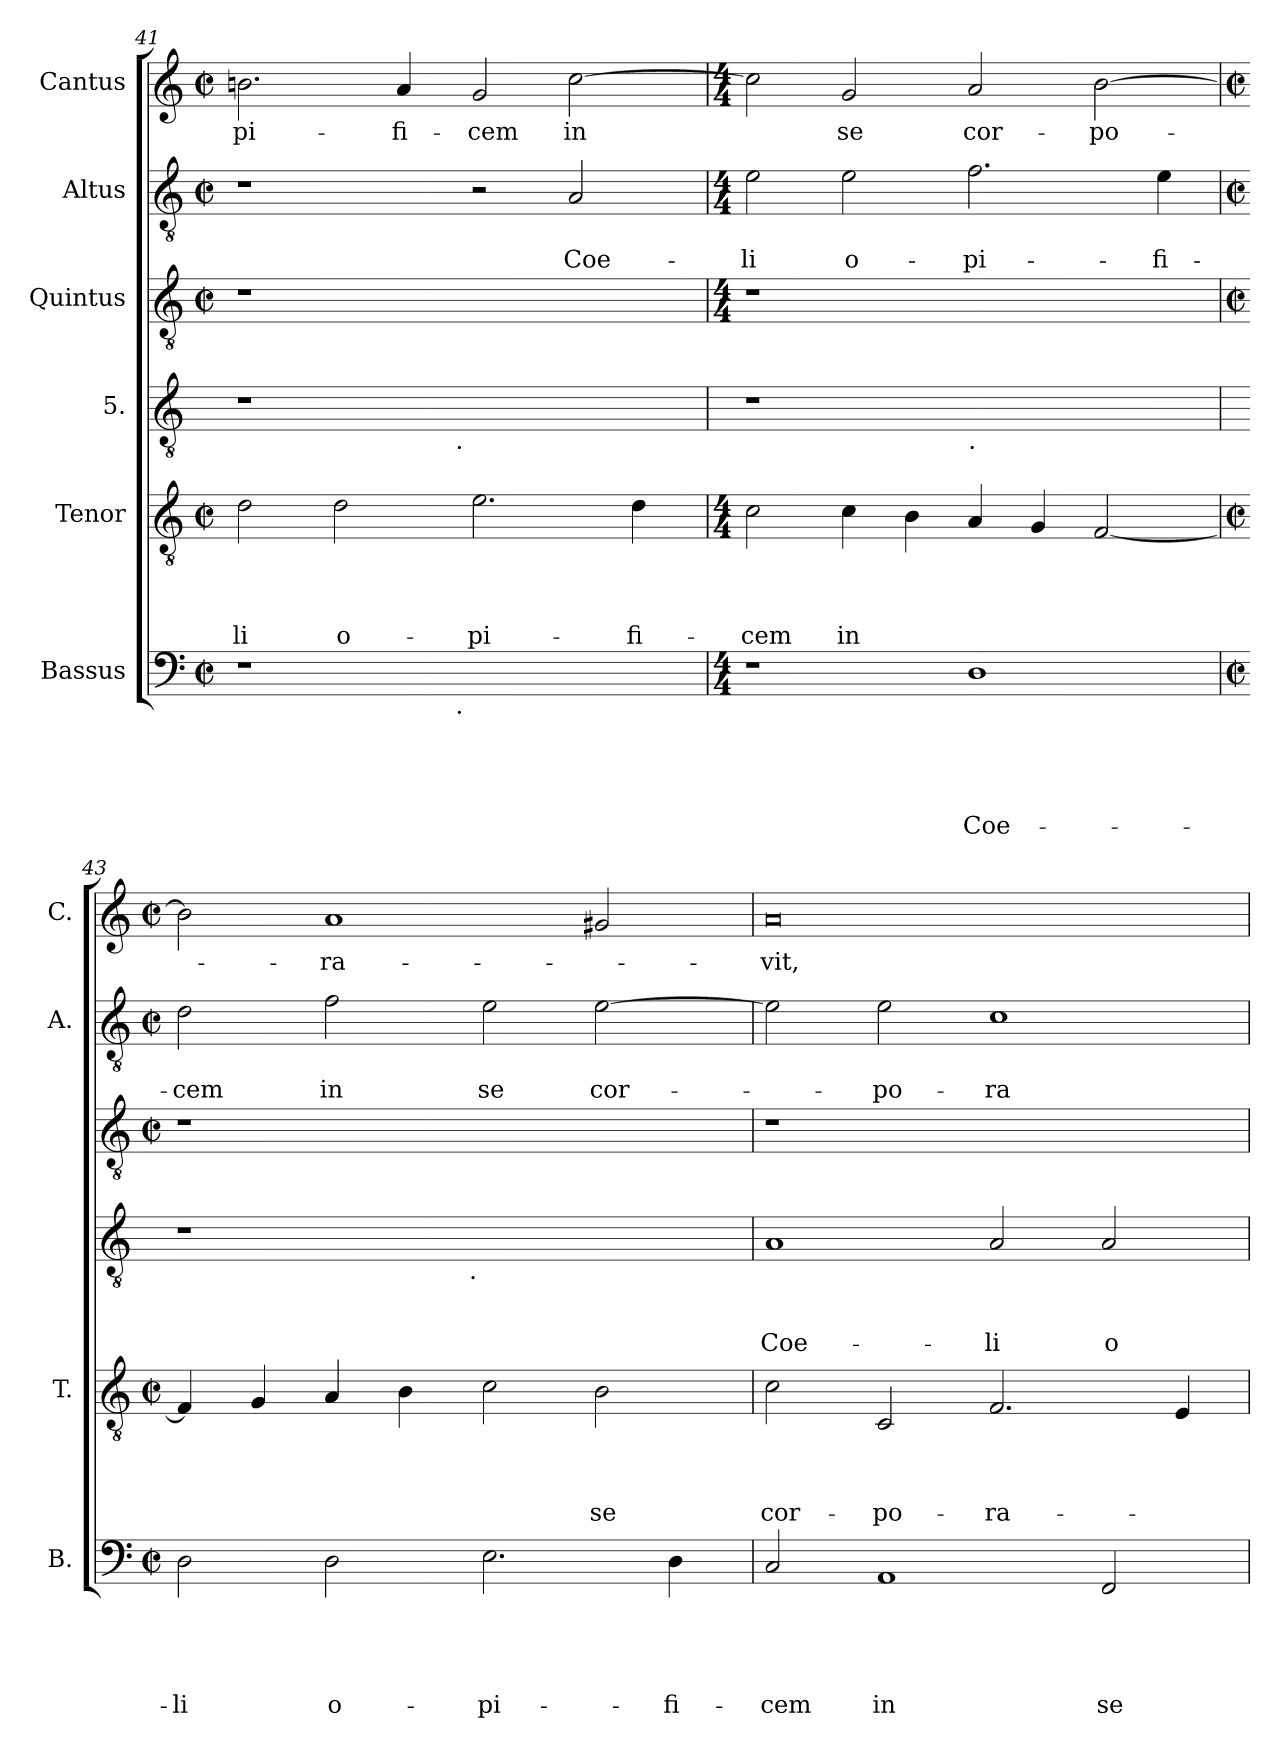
**kern	**text	**text	**text	**text	**text	**kern	**text	**text	**text	**text	**kern	**text	**text	**text	**kern	**kern	**text	**text	**kern	**text
*part6	*part6	*part6	*part6	*part6	*part6	*part5	*part5	*part5	*part5	*part5	*part4	*part4	*part4	*part4	*part3	*part2	*part2	*part2	*part1	*part1
*staff6	*staff6	*staff6	*staff6	*staff6	*staff6	*staff5	*staff5	*staff5	*staff5	*staff5	*staff4	*staff4	*staff4	*staff4	*staff3	*staff2	*staff2	*staff2	*staff1	*staff1
*I"Bassus	*	*	*	*	*	*I"Tenor	*	*	*	*	*I"5.	*	*	*	*I"Quintus	*I"Altus	*	*	*I"Cantus	*
*I'B.	*	*	*	*	*	*I'T.	*	*	*	*	*	*	*	*	*	*I'A.	*	*	*I'C.	*
*clefF4	*	*	*	*	*	*clefGv2	*	*	*	*	*clefGv2	*	*	*	*clefGv2	*clefGv2	*	*	*clefG2	*
*k[]	*	*	*	*	*	*k[]	*	*	*	*	*k[]	*	*	*	*k[]	*k[]	*	*	*k[]	*
*C:	*	*	*	*	*	*C:	*	*	*	*	*C:	*	*	*	*C:	*C:	*	*	*C:	*
*M2/2	*	*	*	*	*	*M2/2	*	*	*	*	*	*	*	*	*M2/2	*M2/2	*	*	*M2/2	*
*met(c|)	*	*	*	*	*	*met(c|)	*	*	*	*	*	*	*	*	*met(c|)	*met(c|)	*	*	*met(c|)	*
=41	=41	=41	=41	=41	=41	=41	=41	=41	=41	=41	=41	=41	=41	=41	=41	=41	=41	=41	=41	=41
!	!	!	!	!	!	!	!	!	!	!LO:LY:b	!	!	!	!	!	!	!	!	!	!LO:LY:b
*^	*	*	*	*	*	*	*	*	*	*	*^	*	*	*	*	*	*	*	*	*
1r	2ryy	.	.	.	.	.	2d\	.	.	.	-li	1r	2ryy	.	.	.	1r	1r	.	.	2.bn\	-pi-
!	!	!	!	!	!	!	!	!	!	!	!LO:LY:b	!	!	!	!	!	!	!	!	!	!	!
.	4...ryy	.	.	.	.	.	2d\	.	.	.	o-	.	4...ryy	.	.	.	.	.	.	.	.	.
!	!	!	!	!	!	!	!	!	!	!	!	!	!	!	!	!	!	!	!	!	!	!LO:LY:b
.	.	.	.	.	.	.	.	.	.	.	.	.	.	.	.	.	.	.	.	.	4a/	-fi-
!	!	!	!	!	!	!	!	!	!	!	!	!	!LO:TX:b:t=.	!	!	!	!	!	!	!	!	!
!	!LO:TX:b:t=.	!	!	!	!	!	!	!	!	!	!	!	!	!	!	!	!	!	!	!	!	!
.	1ryy	.	.	.	.	.	.	.	.	.	.	.	1ryy	.	.	.	.	.	.	.	.	.
!	!	!	!	!	!	!	!	!	!	!	!LO:LY:b	!	!	!	!	!	!	!	!	!	!	!LO:LY:b
1ryy	.	.	.	.	.	.	2.e\	.	.	.	-pi-	1ryy	.	.	.	.	1ryy	2r	.	.	2g/	-cem
!	!	!	!	!	!	!	!	!	!	!	!	!	!	!	!	!	!	!	!	!LO:LY:b	!	!LO:LY:b
.	.	.	.	.	.	.	.	.	.	.	.	.	.	.	.	.	.	2A/	.	Coe-	[>2cc\	in
!	!	!	!	!	!	!	!	!	!	!	!LO:LY:b	!	!	!	!	!	!	!	!	!	!	!
.	.	.	.	.	.	.	4d\	.	.	.	-fi-	.	.	.	.	.	.	.	.	.	.	.
.	32ryy	.	.	.	.	.	.	.	.	.	.	.	32ryy	.	.	.	.	.	.	.	.	.
*v	*v	*	*	*	*	*	*	*	*	*	*	*v	*v	*	*	*	*	*	*	*	*	*
!!LO:PB:g=z
=42	=42	=42	=42	=42	=42	=42	=42	=42	=42	=42	=42	=42	=42	=42	=42	=42	=42	=42	=42	=42
*M4/4	*	*	*	*	*	*M4/4	*	*	*	*	*	*	*	*	*M4/4	*M4/4	*	*	*M4/4	*
*^	*	*	*	*	*	*	*	*	*	*	*^	*	*	*	*	*	*	*	*	*
!	!	!	!	!	!	!	!	!	!	!	!LO:LY:b	!	!	!	!	!	!	!	!	!LO:LY:b	!	!
*v	*v	*	*	*	*	*	*	*	*	*	*	*v	*v	*	*	*	*	*	*	*	*	*
1r	.	.	.	.	.	2c\	.	.	.	-cem	1r	.	.	.	1r	2e\	.	-li	2cc\]	.
!	!	!	!	!	!	!	!	!	!	!LO:LY:b	!	!	!	!	!	!	!	!LO:LY:b	!	!LO:LY:b
.	.	.	.	.	.	4c\	.	.	.	in	.	.	.	.	.	2e\	.	o-	2g/	se
.	.	.	.	.	.	4B\	.	.	.	.	.	.	.	.	.	.	.	.	.	.
!	!	!	!	!	!	!	!	!	!	!	!LO:TX:b:t=.	!	!	!	!	!	!	!	!	!
!	!	!	!	!	!LO:LY:b	!	!	!	!	!	!	!	!	!	!	!	!	!LO:LY:b	!	!LO:LY:b
1D	.	.	.	.	Coe-	4A/	.	.	.	.	1ryy	.	.	.	1ryy	2.f\	.	-pi-	2a/	cor-
.	.	.	.	.	.	4G/	.	.	.	.	.	.	.	.	.	.	.	.	.	.
!	!	!	!	!	!	!	!	!	!	!	!	!	!	!	!	!	!	!	!	!LO:LY:b
.	.	.	.	.	.	[<2F/	.	.	.	.	.	.	.	.	.	.	.	.	[>2b\	-po-
!	!	!	!	!	!	!	!	!	!	!	!	!	!	!	!	!	!	!LO:LY:b	!	!
.	.	.	.	.	.	.	.	.	.	.	.	.	.	.	.	4e\	.	-fi-	.	.
=43	=43	=43	=43	=43	=43	=43	=43	=43	=43	=43	=43	=43	=43	=43	=43	=43	=43	=43	=43	=43
*M2/2	*	*	*	*	*	*M2/2	*	*	*	*	*	*	*	*	*M2/2	*M2/2	*	*	*M2/2	*
*met(c|)	*	*	*	*	*	*met(c|)	*	*	*	*	*	*	*	*	*met(c|)	*met(c|)	*	*	*met(c|)	*
!	!	!	!	!	!LO:LY:b	!	!	!	!	!	!	!	!	!	!	!	!	!LO:LY:b	!	!
*	*	*	*	*	*	*	*	*	*	*	*^	*	*	*	*	*	*	*	*	*
2D\	.	.	.	.	-li	4F/]	.	.	.	.	1r	2ryy	.	.	.	1r	2d\	.	-cem	2b\]	.
.	.	.	.	.	.	4G/	.	.	.	.	.	.	.	.	.	.	.	.	.	.	.
!	!	!	!	!	!LO:LY:b	!	!	!	!	!	!	!	!	!	!	!	!	!	!LO:LY:b	!	!LO:LY:b
2D\	.	.	.	.	o-	4A/	.	.	.	.	.	4ryy	.	.	.	.	2f\	.	in	1a	-ra-
.	.	.	.	.	.	4B\	.	.	.	.	.	8...ryy	.	.	.	.	.	.	.	.	.
!	!	!	!	!	!	!	!	!	!	!	!	!LO:TX:b:t=.	!	!	!	!	!	!	!	!	!
.	.	.	.	.	.	.	.	.	.	.	.	1ryy	.	.	.	.	.	.	.	.	.
!	!	!	!	!	!LO:LY:b	!	!	!	!	!	!	!	!	!	!	!	!	!	!LO:LY:b	!	!
2.E\	.	.	.	.	-pi-	2c\	.	.	.	.	1ryy	.	.	.	.	1ryy	2e\	.	se	.	.
!	!	!	!	!	!	!	!	!	!	!LO:LY:b	!	!	!	!	!	!	!	!	!LO:LY:b	!	!
.	.	.	.	.	.	2B\	.	.	.	se	.	.	.	.	.	.	[>2e\	.	cor-	2g#X/	.
!	!	!	!	!	!LO:LY:b	!	!	!	!	!	!	!	!	!	!	!	!	!	!	!	!
4D\	.	.	.	.	-fi-	.	.	.	.	.	.	.	.	.	.	.	.	.	.	.	.
.	.	.	.	.	.	.	.	.	.	.	.	64ryy	.	.	.	.	.	.	.	.	.
=44	=44	=44	=44	=44	=44	=44	=44	=44	=44	=44	=44	=44	=44	=44	=44	=44	=44	=44	=44	=44	=44
!	!	!	!	!	!LO:LY:b	!	!	!	!	!LO:LY:b	!	!	!	!	!LO:LY:b	!	!	!	!	!	!LO:LY:b
*	*	*	*	*	*	*	*	*	*	*	*v	*v	*	*	*	*	*	*	*	*	*
2C/	.	.	.	.	-cem	2c\	.	.	.	cor-	1A	.	.	Coe-	1r	2e\]	.	.	0a	-vit,
!	!	!	!	!	!LO:LY:b	!	!	!	!	!LO:LY:b	!	!	!	!	!	!	!	!LO:LY:b	!	!
1AA	.	.	.	.	in	2C/	.	.	.	-po-	.	.	.	.	.	2e\	.	-po-	.	.
!	!	!	!	!	!	!	!	!	!	!LO:LY:b	!	!	!	!LO:LY:b	!	!	!	!LO:LY:b	!	!
.	.	.	.	.	.	2.F/	.	.	.	-ra-	2A/	.	.	-li	1ryy	1c	.	-ra-	.	.
!	!	!	!	!	!LO:LY:b	!	!	!	!	!	!	!	!	!LO:LY:b	!	!	!	!	!	!
2FF/	.	.	.	.	se	.	.	.	.	.	2A/	.	.	o-	.	.	.	.	.	.
.	.	.	.	.	.	4E/	.	.	.	.	.	.	.	.	.	.	.	.	.	.
=	=	=	=	=	=	=	=	=	=	=	=	=	=	=	=	=	=	=	=	=
*-	*-	*-	*-	*-	*-	*-	*-	*-	*-	*-	*-	*-	*-	*-	*-	*-	*-	*-	*-	*-
